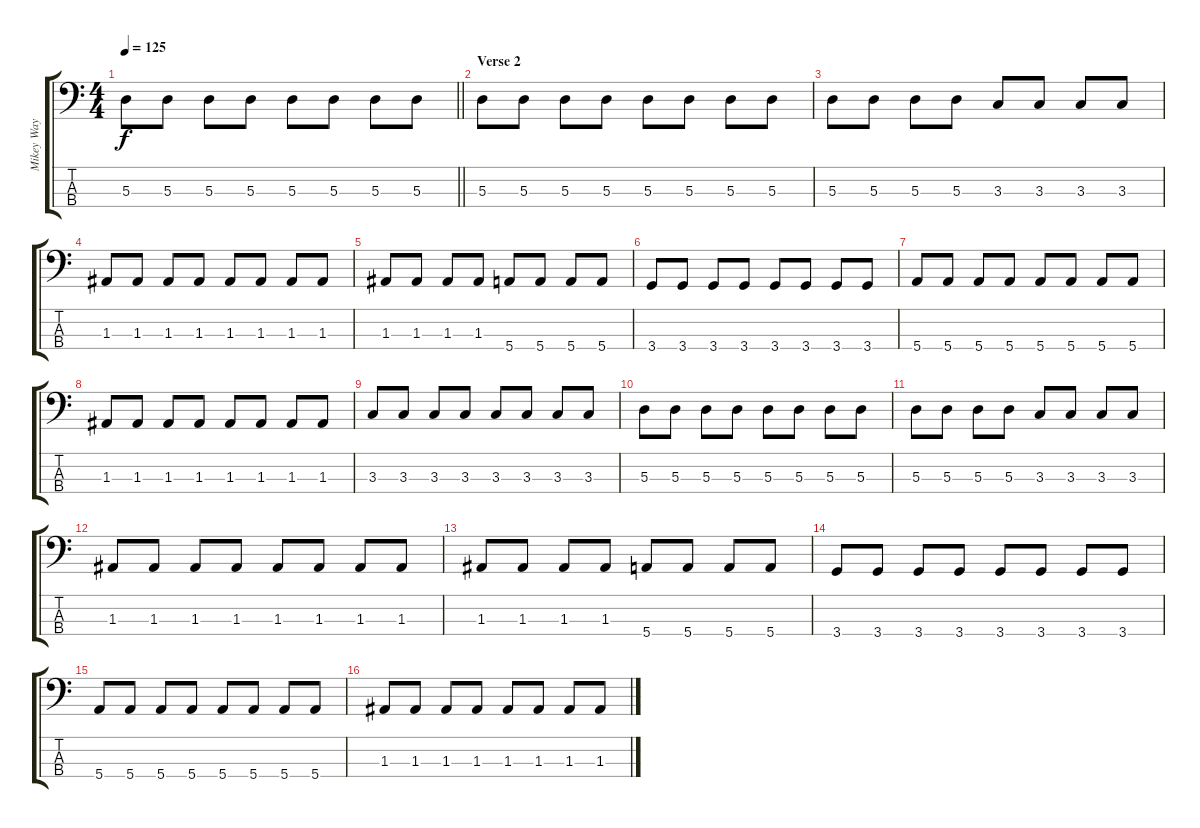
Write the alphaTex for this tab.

\track ("Mikey Way" "Mikey Way") {instrument electricbasspick}
\staff {score tabs}
\tuning (G2 D2 A1 E1) {hide}
\ts (4 4)
\tempo 125
\clef f4
\barLineRight lightlight
\ks c
5.3.8{dy f} 5.3.8 5.3.8 5.3.8 5.3.8 5.3.8 5.3.8 5.3.8 |
\section ("" "Verse 2")
5.3.8 5.3.8 5.3.8 5.3.8 5.3.8 5.3.8 5.3.8 5.3.8 |
5.3.8 5.3.8 5.3.8 5.3.8 3.3.8 3.3.8 3.3.8 3.3.8 |
1.3.8 1.3.8 1.3.8 1.3.8 1.3.8 1.3.8 1.3.8 1.3.8 |
1.3.8 1.3.8 1.3.8 1.3.8 5.4.8 5.4.8 5.4.8 5.4.8 |
3.4.8 3.4.8 3.4.8 3.4.8 3.4.8 3.4.8 3.4.8 3.4.8 |
5.4.8 5.4.8 5.4.8 5.4.8 5.4.8 5.4.8 5.4.8 5.4.8 |
1.3.8 1.3.8 1.3.8 1.3.8 1.3.8 1.3.8 1.3.8 1.3.8 |
3.3.8 3.3.8 3.3.8 3.3.8 3.3.8 3.3.8 3.3.8 3.3.8 |
5.3.8 5.3.8 5.3.8 5.3.8 5.3.8 5.3.8 5.3.8 5.3.8 |
5.3.8 5.3.8 5.3.8 5.3.8 3.3.8 3.3.8 3.3.8 3.3.8 |
1.3.8 1.3.8 1.3.8 1.3.8 1.3.8 1.3.8 1.3.8 1.3.8 |
1.3.8 1.3.8 1.3.8 1.3.8 5.4.8 5.4.8 5.4.8 5.4.8 |
3.4.8 3.4.8 3.4.8 3.4.8 3.4.8 3.4.8 3.4.8 3.4.8 |
5.4.8 5.4.8 5.4.8 5.4.8 5.4.8 5.4.8 5.4.8 5.4.8 |
1.3.8 1.3.8 1.3.8 1.3.8 1.3.8 1.3.8 1.3.8 1.3.8
